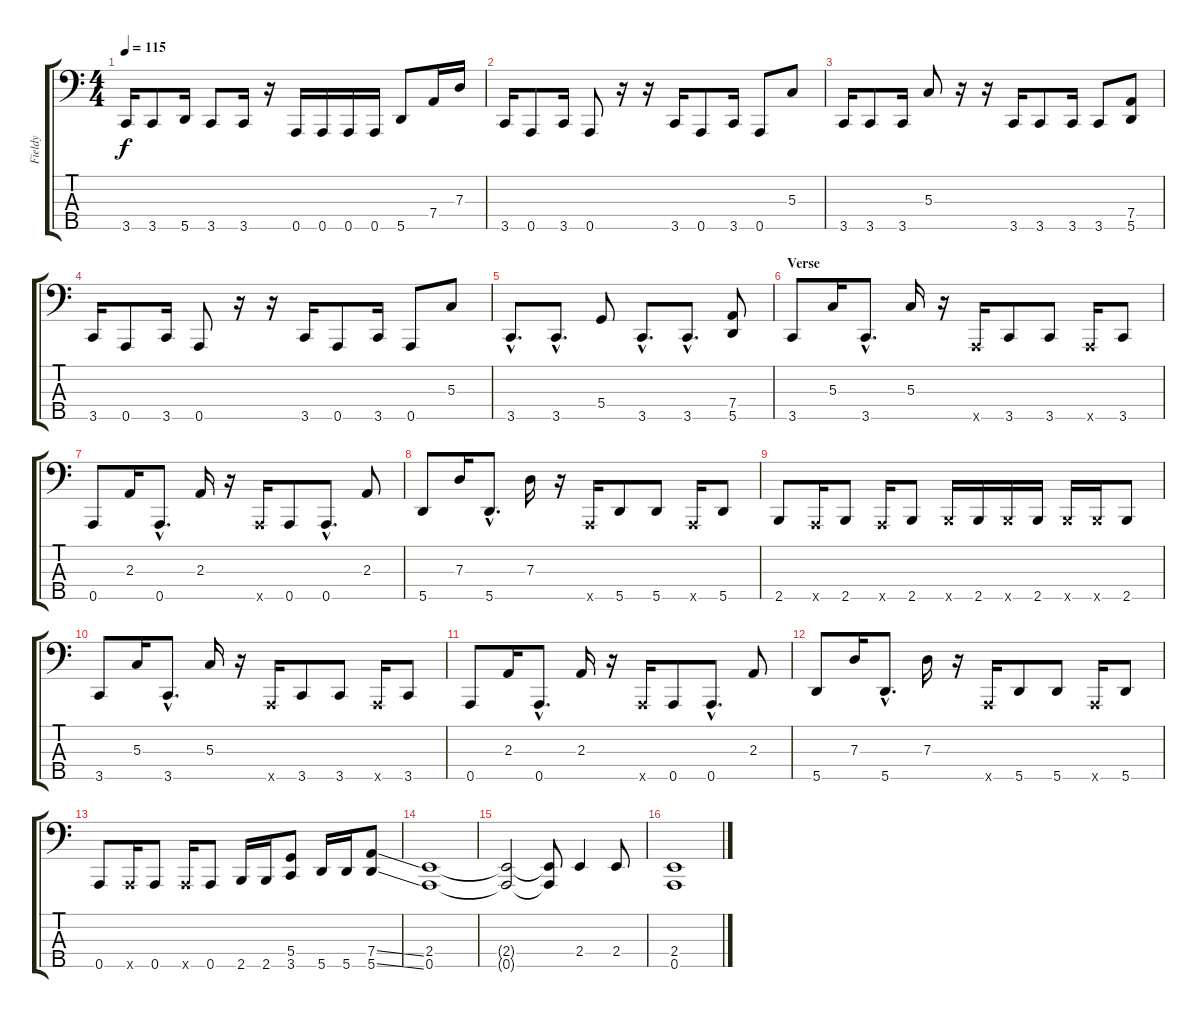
\track ("Fieldy" "Fieldy") {instrument slapbass1}
\staff {score tabs}
\tuning (F2 C2 G1 D1 A0) {hide}
\ts (4 4)
\tempo 115
\clef f4
\ks c
3.5.16{dy f} 3.5.8 5.5.16 3.5.8 3.5.16 r.16 0.5.16 0.5.16 0.5.16 0.5.16 5.5.8 7.4.16 7.3.16 |
3.5.16 0.5.8 3.5.16 0.5.8 r.16 r.16 3.5.16 0.5.8 3.5.16 0.5.8 5.3.8 |
3.5.16 3.5.8 3.5.16 5.3.8 r.16 r.16 3.5.16 3.5.8 3.5.16 3.5.8 (7.4 5.5).8 |
3.5.16 0.5.8 3.5.16 0.5.8 r.16 r.16 3.5.16 0.5.8 3.5.16 0.5.8 5.3.8 |
3.5{hac}.8{d} 3.5{hac}.8{d} 5.4.8 3.5{hac}.8{d} 3.5{hac}.8{d} (7.4 5.5).8 |
\section ("" "Verse")
3.5.8 5.3.16 3.5{hac}.8{d} 5.3.16 r.16 0.5{x}.16 3.5.8 3.5.8 0.5{x}.16 3.5.8 |
0.5.8 2.3.16 0.5{hac}.8{d} 2.3.16 r.16 0.5{x}.16 0.5.8 0.5{hac}.8{d} 2.3.8 |
5.5.8 7.3.16 5.5{hac}.8{d} 7.3.16 r.16 0.5{x}.16 5.5.8 5.5.8 0.5{x}.16 5.5.8 |
2.5.8 0.5{x}.16 2.5.8 0.5{x}.16 2.5.8 2.5{x}.16 2.5.16 2.5{x}.16 2.5.16 2.5{x}.16 2.5{x}.16 2.5.8 |
3.5.8 5.3.16 3.5{hac}.8{d} 5.3.16 r.16 0.5{x}.16 3.5.8 3.5.8 0.5{x}.16 3.5.8 |
0.5.8 2.3.16 0.5{hac}.8{d} 2.3.16 r.16 0.5{x}.16 0.5.8 0.5{hac}.8{d} 2.3.8 |
5.5.8 7.3.16 5.5{hac}.8{d} 7.3.16 r.16 0.5{x}.16 5.5.8 5.5.8 0.5{x}.16 5.5.8 |
0.5.8 0.5{x}.16 0.5.8 0.5{x}.16 0.5.8 2.5.16 2.5.16 (5.4 3.5).8 5.5.16 5.5.16 (7.4{ss} 5.5{ss}).8 |
(2.4 0.5).1 |
(2.4{t} 0.5{t}).2 (2.4{t} 0.5{t}).8 2.4.4 2.4.8 |
(2.4 0.5).1
